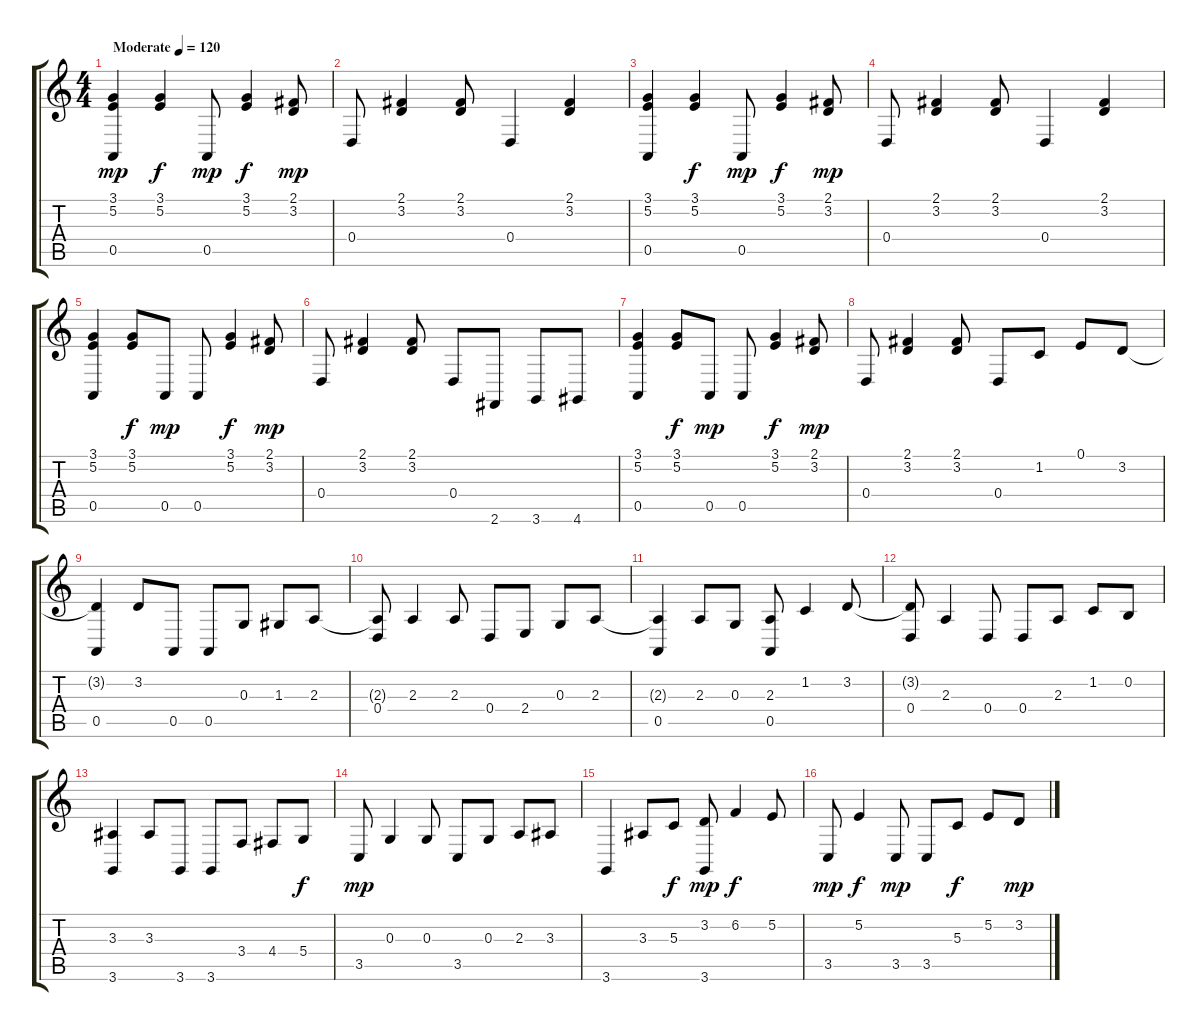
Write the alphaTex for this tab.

\track "" {instrument acousticgrandpiano}
\staff {score tabs}
\tuning (E4 B3 G3 D3 A2 E2) {hide}
\ts (4 4)
\tempo (120 "Moderate")
\clef g2
\ks c
(3.1 5.2 0.5).4{dy mp instrument acousticgrandpiano} (3.1 5.2).4{dy f} 0.5.8{dy mp} (3.1 5.2).4{dy f} (2.1 3.2).8{dy mp} |
0.4.8 (2.1 3.2).4 (2.1 3.2).8 0.4.4 (2.1 3.2).4 |
(3.1 5.2 0.5).4 (3.1 5.2).4{dy f} 0.5.8{dy mp} (3.1 5.2).4{dy f} (2.1 3.2).8{dy mp} |
0.4.8 (2.1 3.2).4 (2.1 3.2).8 0.4.4 (2.1 3.2).4 |
(3.1 5.2 0.5).4 (3.1 5.2).8{dy f} 0.5.8{dy mp} 0.5.8 (3.1 5.2).4{dy f} (2.1 3.2).8{dy mp} |
0.4.8 (2.1 3.2).4 (2.1 3.2).8 0.4.8 2.6.8 3.6.8 4.6.8 |
(3.1 5.2 0.5).4 (3.1 5.2).8{dy f} 0.5.8{dy mp} 0.5.8 (3.1 5.2).4{dy f} (2.1 3.2).8{dy mp} |
0.4.8 (2.1 3.2).4 (2.1 3.2).8 0.4.8 1.2.8 0.1.8 3.2.8 |
(3.2{t} 0.5).4 3.2.8 0.5.8 0.5.8 0.3.8 1.3.8 2.3.8 |
(2.3{t} 0.4).8 2.3.4 2.3.8 0.4.8 2.4.8 0.3.8 2.3.8 |
(2.3{t} 0.5).4 2.3.8 0.3.8 (2.3 0.5).8 1.2.4 3.2.8 |
(3.2{t} 0.4).8 2.3.4 0.4.8 0.4.8 2.3.8 1.2.8 0.2.8 |
(3.3 3.6).4 3.3.8 3.6.8 3.6.8 3.4.8 4.4.8 5.4.8{dy f} |
3.5.8{dy mp} 0.3.4 0.3.8 3.5.8 0.3.8 2.3.8 3.3.8 |
3.6.4 3.3.8 5.3.8{dy f} (3.2 3.6).8{dy mp} 6.2.4{dy f} 5.2.8 |
3.5.8{dy mp} 5.2.4{dy f} 3.5.8{dy mp} 3.5.8 5.3.8{dy f} 5.2.8 3.2.8{dy mp}
